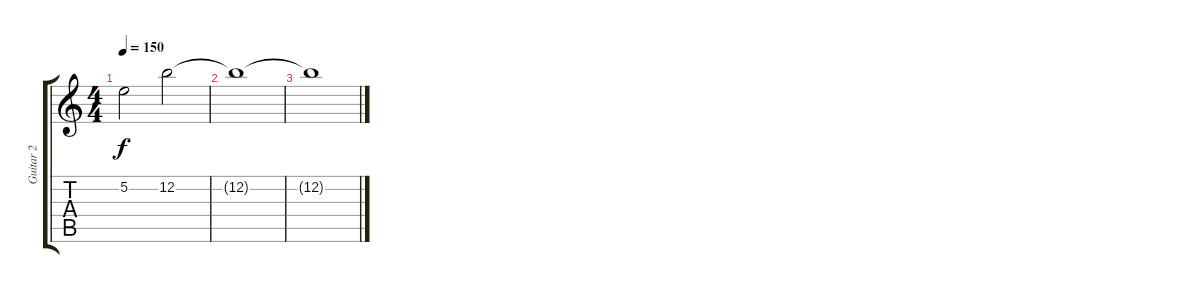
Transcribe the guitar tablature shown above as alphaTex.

\track ("Guitar 2" "Guitar 2") {instrument overdrivenguitar}
\staff {score tabs}
\tuning (E4 B3 G3 D3 A2 E2) {hide}
\ts (4 4)
\tempo 150
\clef g2
\ks c
5.2{t}.2{dy f} 12.2.2 |
12.2{t}.1{volume 12} |
12.2{t}.1{volume 1}
